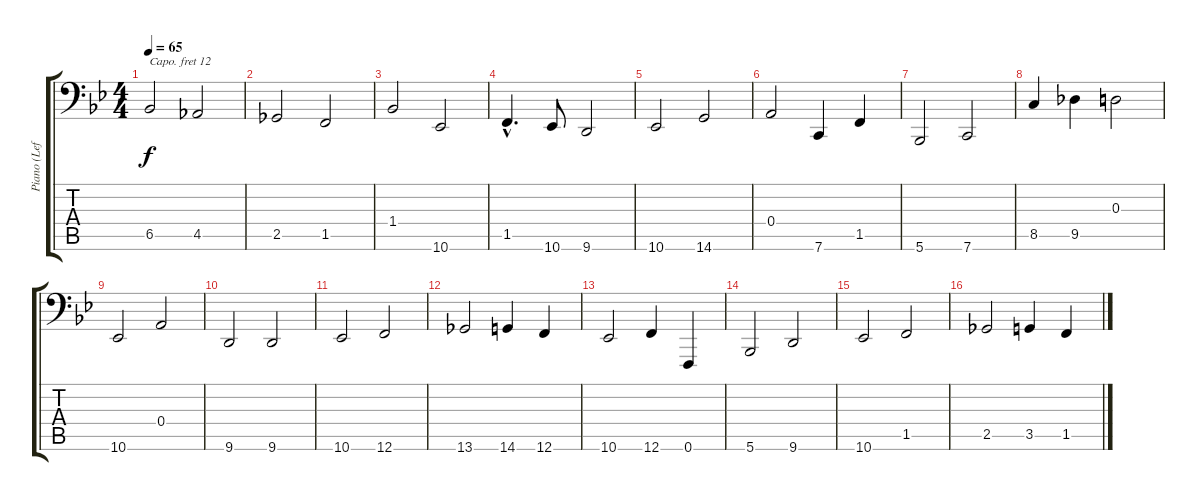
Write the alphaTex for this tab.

\track ("Piano (Left Hand)" "Piano (Lef") {instrument brightacousticpiano}
\staff {score tabs}
\capo 12
\tuning (C3 G2 D2 A1 E1 F0) {hide}
\ts (4 4)
\tempo 65
\clef f4
\ks bb
6.5.2{dy f instrument brightacousticpiano} 4.5.2 |
2.5.2 1.5.2 |
1.4.2 10.6.2 |
1.5{hac}.4{d} 10.6.8 9.6.2 |
10.6.2 14.6.2 |
0.4.2 7.6.4 1.5.4 |
5.6.2 7.6.2 |
8.5.4 9.5.4 0.3.2 |
10.6.2 0.4.2 |
9.6.2 9.6.2 |
10.6.2 12.6.2 |
13.6.2 14.6.4 12.6.4 |
10.6.2 12.6.4 0.6.4 |
5.6.2 9.6.2 |
10.6.2 1.5.2 |
2.5.2 3.5.4 1.5.4
